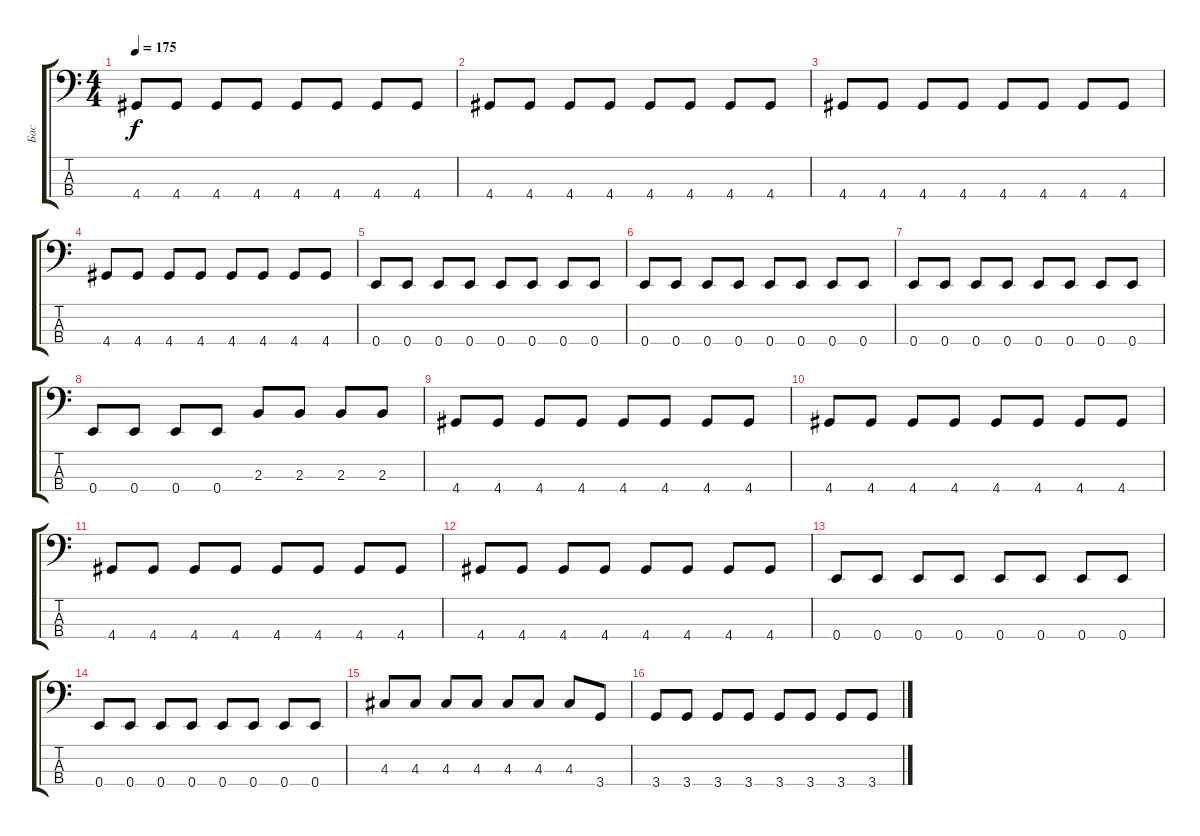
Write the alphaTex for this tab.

\track ("Бас" "Бас") {instrument electricbassfinger}
\staff {score tabs}
\tuning (G2 D2 A1 E1) {hide}
\ts (4 4)
\tempo 175
\clef f4
\ks c
4.4.8{dy f} 4.4.8 4.4.8 4.4.8 4.4.8 4.4.8 4.4.8 4.4.8 |
4.4.8 4.4.8 4.4.8 4.4.8 4.4.8 4.4.8 4.4.8 4.4.8 |
4.4.8 4.4.8 4.4.8 4.4.8 4.4.8 4.4.8 4.4.8 4.4.8 |
4.4.8 4.4.8 4.4.8 4.4.8 4.4.8 4.4.8 4.4.8 4.4.8 |
0.4.8 0.4.8 0.4.8 0.4.8 0.4.8 0.4.8 0.4.8 0.4.8 |
0.4.8 0.4.8 0.4.8 0.4.8 0.4.8 0.4.8 0.4.8 0.4.8 |
0.4.8 0.4.8 0.4.8 0.4.8 0.4.8 0.4.8 0.4.8 0.4.8 |
0.4.8 0.4.8 0.4.8 0.4.8 2.3.8 2.3.8 2.3.8 2.3.8 |
4.4.8 4.4.8 4.4.8 4.4.8 4.4.8 4.4.8 4.4.8 4.4.8 |
4.4.8 4.4.8 4.4.8 4.4.8 4.4.8 4.4.8 4.4.8 4.4.8 |
4.4.8 4.4.8 4.4.8 4.4.8 4.4.8 4.4.8 4.4.8 4.4.8 |
4.4.8 4.4.8 4.4.8 4.4.8 4.4.8 4.4.8 4.4.8 4.4.8 |
0.4.8 0.4.8 0.4.8 0.4.8 0.4.8 0.4.8 0.4.8 0.4.8 |
0.4.8 0.4.8 0.4.8 0.4.8 0.4.8 0.4.8 0.4.8 0.4.8 |
4.3.8 4.3.8 4.3.8 4.3.8 4.3.8 4.3.8 4.3.8 3.4.8 |
3.4.8 3.4.8 3.4.8 3.4.8 3.4.8 3.4.8 3.4.8 3.4.8
